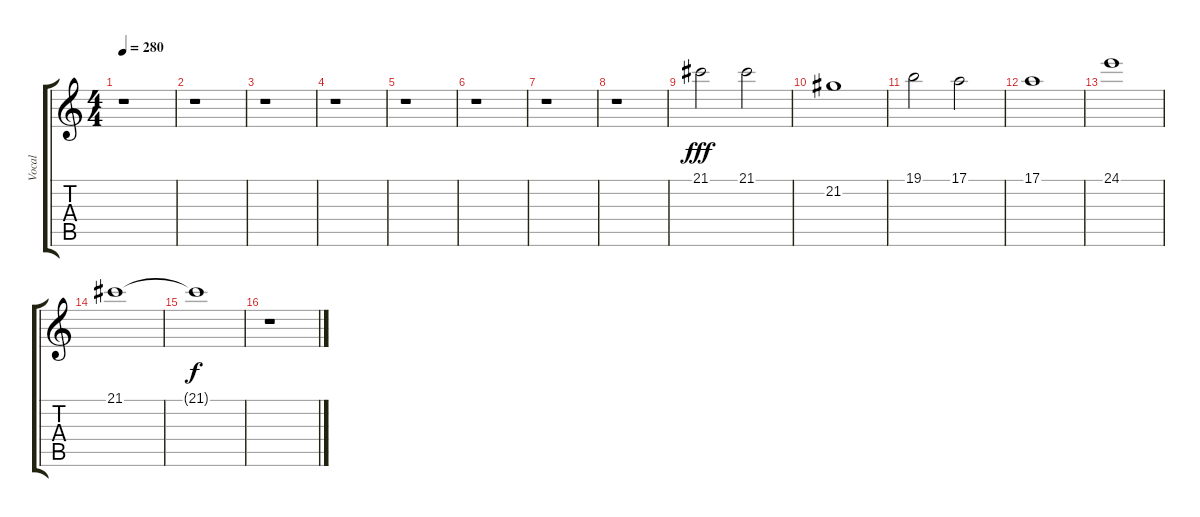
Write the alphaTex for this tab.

\track ("Vocal" "Vocal") {instrument synthvoice}
\staff {score tabs}
\tuning (E4 B3 G3 D3 A2 E2) {hide}
\ts (4 4)
\tempo 280
\clef g2
\ks c
r.1{dy fff} |
r.1 |
r.1 |
r.1 |
r.1 |
r.1 |
r.1 |
r.1 |
21.1.2 21.1.2 |
21.2.1 |
19.1.2 17.1.2 |
17.1.1 |
24.1.1 |
21.1.1 |
21.1{t}.1{dy f} |
r.1
